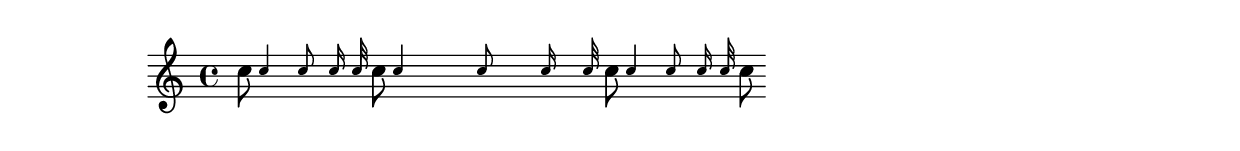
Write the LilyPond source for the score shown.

%% http://lsr.di.unimi.it/LSR/Item?id=685
%% see also http://lilypond.org/doc/v2.18/Documentation/snippets/rhythms#rhythms-adjusting-grace-note-spacing


graceNotes = {
  \grace { c4 c8 c16 c32 }
  c8
}

\relative c'' {
  c8
  \graceNotes
  \override Score.GraceSpacing.spacing-increment = #2.0
  \graceNotes
  \revert Score.GraceSpacing.spacing-increment
  \graceNotes
}
